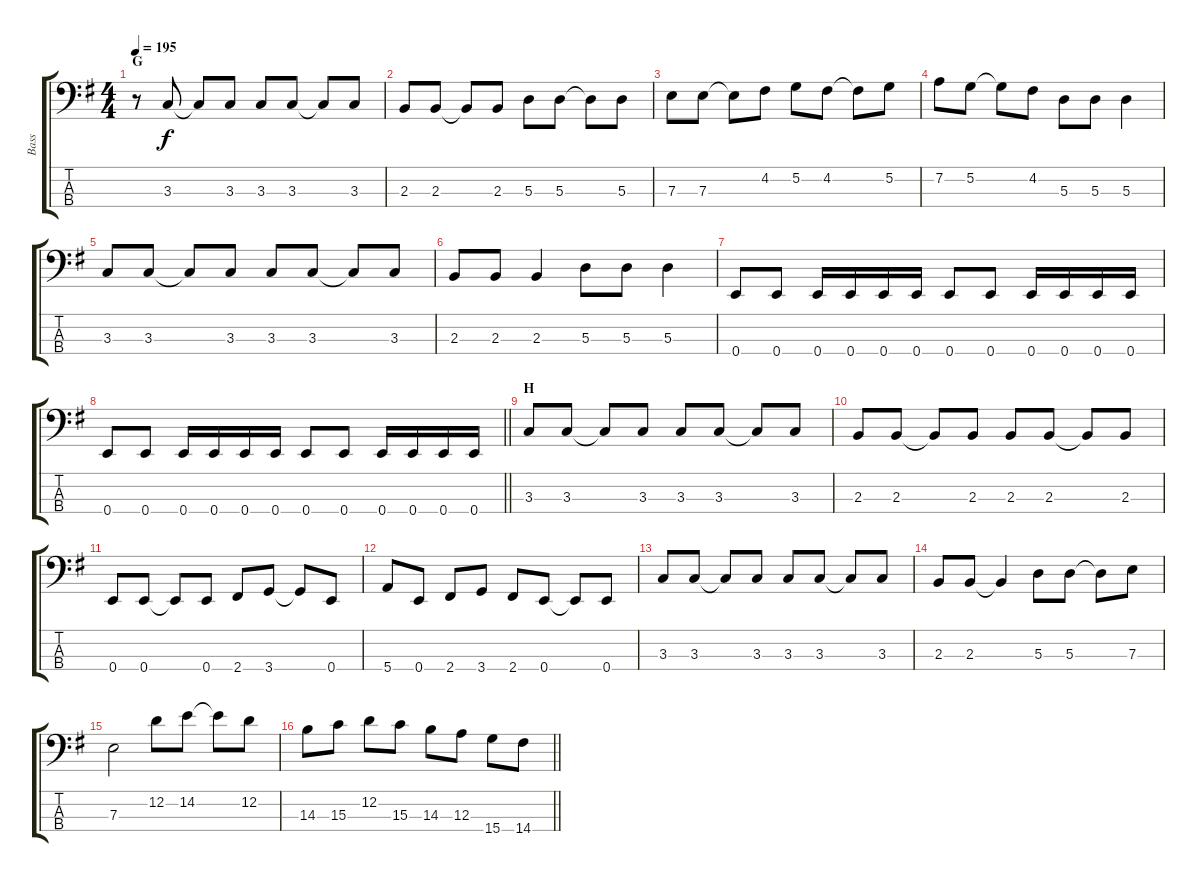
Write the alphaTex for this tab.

\track ("Bass" "Bass") {instrument electricbassfinger}
\staff {score tabs}
\tuning (G2 D2 A1 E1) {hide}
\ts (4 4)
\section ("" "G")
\tempo 195
\clef f4
\ks g
r.8{dy f} 3.3.8 3.3{t}.8 3.3.8 3.3.8 3.3.8 3.3{t}.8 3.3.8 |
2.3.8 2.3.8 2.3{t}.8 2.3.8 5.3.8 5.3.8 5.3{t}.8 5.3.8 |
7.3.8 7.3.8 7.3{t}.8 4.2.8 5.2.8 4.2.8 4.2{t}.8 5.2.8 |
7.2.8 5.2.8 5.2{t}.8 4.2.8 5.3.8 5.3.8 5.3.4 |
3.3.8 3.3.8 3.3{t}.8 3.3.8 3.3.8 3.3.8 3.3{t}.8 3.3.8 |
2.3.8 2.3.8 2.3.4 5.3.8 5.3.8 5.3.4 |
0.4.8 0.4.8 0.4.16 0.4.16 0.4.16 0.4.16 0.4.8 0.4.8 0.4.16 0.4.16 0.4.16 0.4.16 |
\barLineRight lightlight
0.4.8 0.4.8 0.4.16 0.4.16 0.4.16 0.4.16 0.4.8 0.4.8 0.4.16 0.4.16 0.4.16 0.4.16 |
\section ("" "H")
3.3.8 3.3.8 3.3{t}.8 3.3.8 3.3.8 3.3.8 3.3{t}.8 3.3.8 |
2.3.8 2.3.8 2.3{t}.8 2.3.8 2.3.8 2.3.8 2.3{t}.8 2.3.8 |
0.4.8 0.4.8 0.4{t}.8 0.4.8 2.4.8 3.4.8 3.4{t}.8 0.4.8 |
5.4.8 0.4.8 2.4.8 3.4.8 2.4.8 0.4.8 0.4{t}.8 0.4.8 |
3.3.8 3.3.8 3.3{t}.8 3.3.8 3.3.8 3.3.8 3.3{t}.8 3.3.8 |
2.3.8 2.3.8 2.3{t}.4 5.3.8 5.3.8 5.3{t}.8 7.3.8 |
7.3.2 12.2.8 14.2.8 14.2{t}.8 12.2.8 |
\barLineRight lightlight
14.3.8 15.3.8 12.2.8 15.3.8 14.3.8 12.3.8 15.4.8 14.4.8
